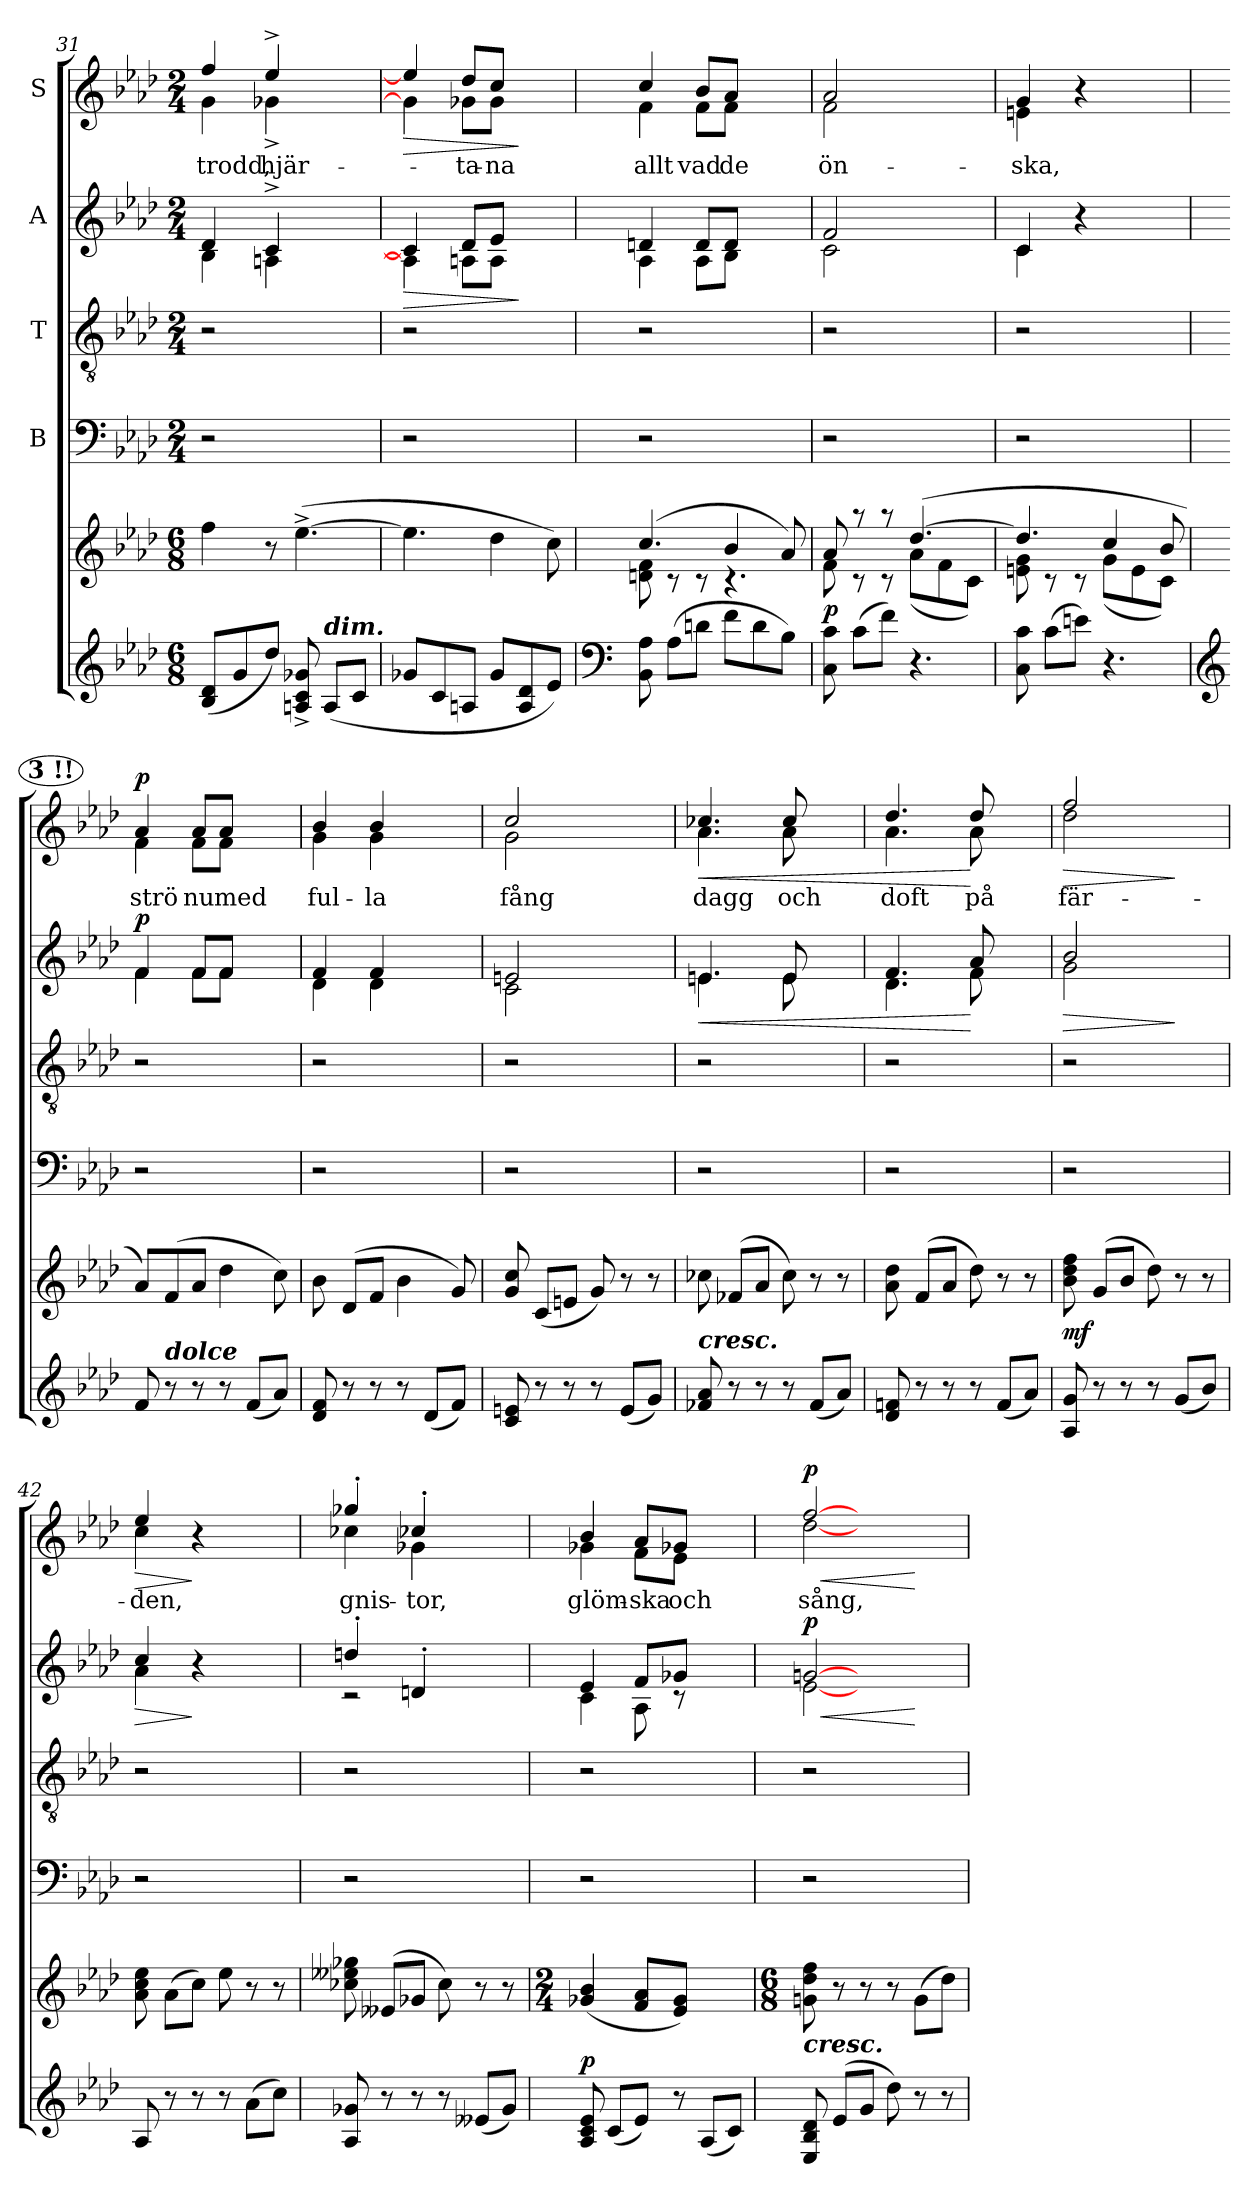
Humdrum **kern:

**kern	**dynam	**kern	**dynam	**kern	**kern	**kern	**dynam	**kern	**text	**dynam
*part6	*part6	*part5	*part5	*part4	*part3	*part2	*part2	*part1	*part1	*part1
*staff6	*staff6	*staff5	*staff5	*staff4	*staff3	*staff2	*staff2	*staff1	*staff1	*staff1
*	*	*	*	*I"B	*I"T	*I"A	*	*I"S	*	*
*clefG2	*	*clefG2	*	*clefF4	*clefGv2	*clefG2	*	*clefG2	*	*
*k[b-e-a-d-]	*	*k[b-e-a-d-]	*	*k[b-e-a-d-]	*k[b-e-a-d-]	*k[b-e-a-d-]	*	*k[b-e-a-d-]	*	*
*A-:	*	*A-:	*	*A-:	*A-:	*A-:	*	*A-:	*	*
*M6/8	*	*M6/8	*	*M2/4	*M2/4	*M2/4	*	*M2/4	*	*
=31	=31	=31	=31	=31	=31	=31	=31	=31	=31	=31
*	*	*	*	*	*	*^	*	*	*	*
!	!	!	!	!	!	!	!	!	!	!LO:LY:b	!
*	*	*	*	*	*	*	*	*	*^	*	*
(<8B-i/ 8d-i/L	.	4ff\	.	2r	2r	4d-i/	4B-i\	.	4ff/	4g\	trodd,	.
8g/	.	.	.	.	.	.	.	.	.	.	.	.
!	!	!	!	!	!	!	!	!	!	!	!LO:LY:b	!
8dd-/J)	.	8r	.	.	.	[>4c^>/	[<4An\	.	[>4ee-^>/	[<4g-X^<\	hjär-	.
8An/^< 8c/^< 8g-X/^<	.	(>[4.ee-^>\	.	.	.	.	.	.	.	.	.	.
!LO:TX:a:Bi:t=dim.	!	!	!	!	!	!	!	!	!	!	!	!
(<8A/L	.	.	.	4ryy	4ryy	4ryy	4ryy	.	4ryy	4ryy	.	.
8c/J	.	.	.	.	.	.	.	.	.	.	.	.
=32	=32	=32	=32	=32	=32	=32	=32	=32	=32	=32	=32	=32
!	!	!	!	!	!	!	!	!LO:HP:b	!	!	!	!LO:HP:b
8g-X/L	.	4.ee-\]	.	2r	2r	4c/]	4A\]	>	4ee-/]	4g-\]	.	>
8c/	.	.	.	.	.	.	.	.	.	.	.	.
!	!	!	!	!	!	!	!	!	!	!	!LO:LY:b	!
8An/J	.	.	.	.	.	8d-/L	8An\L	.	8dd-/L	8g-X\L	-ta-	.
!	!	!	!	!	!	!	!	!	!	!	!LO:LY:b	!
8g-/L	.	4dd-\	.	.	.	8e-/J	8A\J	.	8cc/J	8g-\J	-na	.
8A/ 8d-/	.	.	.	4ryy	4ryy	4ryy	4ryy	]	4ryy	4ryy	.	]
8e-/J)	.	8cc\)	.	.	.	.	.	.	.	.	.	.
=33	=33	=33	=33	=33	=33	=33	=33	=33	=33	=33	=33	=33
*clefF4	*	*	*	*	*	*	*	*	*	*	*	*
*	*	*^	*	*	*	*	*	*	*	*	*	*
!	!	!	!	!	!	!	!	!	!	!	!	!LO:LY:b	!
8BB-\ 8A-i\	.	(>4.cc/	8dn\ 8f\	.	2r	2r	4dn/	4A-i\	.	4cc/	4f\	allt	.
(>8A-\L	.	.	8rc	.	.	.	.	.	.	.	.	.	.
!	!	!	!	!	!	!	!	!	!	!	!	!LO:LY:b	!
8dn\J	.	.	8rc	.	.	.	8d/L	8A-\L	.	8b-/L	8f\L	vad	.
!	!	!	!	!	!	!	!	!	!	!	!	!LO:LY:b	!
8f\L	.	4b-/	4.rc	.	.	.	8d/J	8B-\J	.	8a-/J	8f\J	de	.
8d\	.	.	.	.	4ryy	4ryy	4ryy	4ryy	.	4ryy	4ryy	.	.
8B-\J)	.	8a-/)	.	.	.	.	.	.	.	.	.	.	.
=34	=34	=34	=34	=34	=34	=34	=34	=34	=34	=34	=34	=34	=34
!	!LO:DY:a	!	!	!	!	!	!	!	!	!	!	!LO:LY:b	!
8C\ 8c\	p	8a-/	8f\	.	2r	2r	2f/	2c\	.	2a-/	2f\	ön-	.
(>8c\L	.	8raa	8rc	.	.	.	.	.	.	.	.	.	.
8f\J)	.	8raa	8rc	.	.	.	.	.	.	.	.	.	.
4.r	.	(>[>4.dd-/	(<8a-\L	.	.	.	.	.	.	.	.	.	.
.	.	.	8f\	.	4ryy	4ryy	4ryy	4ryy	.	4ryy	4ryy	.	.
.	.	.	8c\J)	.	.	.	.	.	.	.	.	.	.
!!LO:LB:g=z	!!
=35	=35	=35	=35	=35	=35	=35	=35	=35	=35	=35	=35	=35	=35
!	!	!	!	!	!	!	!	!	!	!	!	!LO:LY:b	!
8C\ 8c\	.	4.dd-/]	8en\ 8g\	.	2r	2r	4c/	4c\	.	4g/	4en\	-ska,	.
(>8c\L	.	.	8rc	.	.	.	.	.	.	.	.	.	.
8en\J)	.	.	8rc	.	.	.	4r	4ryy	.	4r	4ryy	.	.
4.r	.	4cc/	(<8g\L	.	.	.	.	.	.	.	.	.	.
.	.	.	8e\	.	4ryy	4ryy	4ryy	4ryy	.	4ryy	4ryy	.	.
.	.	8b-/	8c\J)	.	.	.	.	.	.	.	.	.	.
*	*	*v	*v	*	*	*	*	*	*	*	*	*	*
!!LO:REH:place=s1:a:B:enc=circle:fs=9.9:t=3	!!
=36	=36	=36	=36	=36	=36	=36	=36	=36	=36	=36	=36	=36
*clefG2	*	*	*	*	*	*	*	*	*	*	*	*
*	*	*^	*	*	*	*	*	*	*	*	*	*
!	!	!	!	!	!	!	!	!	!LO:DY:a	!	!	!LO:LY:b	!LO:DY:a
*	*	*v	*v	*	*	*	*	*	*	*	*	*	*
8f/	.	8a-/L)	.	2r	2r	4f/	4f\	p	4a-/	4f\	strö	p
!LO:TX:a:Bi:t=dolce	!	!	!	!	!	!	!	!	!	!	!	!
8r	.	(>8f/	.	.	.	.	.	.	.	.	.	.
!	!	!	!	!	!	!	!	!	!	!	!LO:LY:b	!
8r	.	8a-/J	.	.	.	8f/L	8f\L	.	8a-/L	8f\L	nu	.
!	!	!	!	!	!	!	!	!	!	!	!LO:LY:b	!
8r	.	4dd-\	.	.	.	8f/J	8f\J	.	8a-/J	8f\J	med	.
(<8f/L	.	.	.	4ryy	4ryy	4ryy	4ryy	.	4ryy	4ryy	.	.
8a-/J)	.	8cc\)	.	.	.	.	.	.	.	.	.	.
=37	=37	=37	=37	=37	=37	=37	=37	=37	=37	=37	=37	=37
!	!	!	!	!	!	!	!	!	!	!	!LO:LY:b	!
8d-/ 8f/	.	8b-\	.	2r	2r	4f/	4d-\	.	4b-/	4g\	ful-	.
8r	.	(>8d-/L	.	.	.	.	.	.	.	.	.	.
!	!	!	!	!	!	!	!	!	!	!	!LO:LY:b	!
8r	.	8f/J	.	.	.	4f/	4d-\	.	4b-/	4g\	-la	.
8r	.	4b-\	.	.	.	.	.	.	.	.	.	.
(<8d-/L	.	.	.	4ryy	4ryy	4ryy	4ryy	.	4ryy	4ryy	.	.
8f/J)	.	8g/)	.	.	.	.	.	.	.	.	.	.
=38	=38	=38	=38	=38	=38	=38	=38	=38	=38	=38	=38	=38
!	!	!	!	!	!	!	!	!	!	!	!LO:LY:b	!
8c/ 8en/	.	8g/ 8cc/	.	2r	2r	2en/	2c\	.	2cc/	2g\	fång	.
8r	.	(<8c/L	.	.	.	.	.	.	.	.	.	.
8r	.	8en/J	.	.	.	.	.	.	.	.	.	.
8r	.	8g/)	.	.	.	.	.	.	.	.	.	.
(<8e/L	.	8r	.	4ryy	4ryy	4ryy	4ryy	.	4ryy	4ryy	.	.
8g/J)	.	8r	.	.	.	.	.	.	.	.	.	.
=39	=39	=39	=39	=39	=39	=39	=39	=39	=39	=39	=39	=39
!LO:TX:a:Bi:t=cresc.	!	!	!	!	!	!	!	!	!	!	!	!
!	!	!	!	!	!	!	!	!LO:HP:b	!	!	!LO:LY:b	!LO:HP:b
8f-X/ 8a-/	.	8cc-X\	.	2r	2r	4.en/	4.e\	<	4.cc-X/	4.a-\	dagg	<
8r	.	(>8f-X/L	.	.	.	.	.	.	.	.	.	.
8r	.	8a-/J	.	.	.	.	.	.	.	.	.	.
!	!	!	!	!	!	!	!	!	!	!	!LO:LY:b	!
8r	.	8cc-\)	.	.	.	8e/	8e\	.	8cc-/	8a-\	och	.
(<8f-/L	.	8r	.	4ryy	4ryy	4ryy	4ryy	.	4ryy	4ryy	.	.
8a-/J)	.	8r	.	.	.	.	.	.	.	.	.	.
=40	=40	=40	=40	=40	=40	=40	=40	=40	=40	=40	=40	=40
!	!	!	!	!	!	!	!	!	!	!	!LO:LY:b	!
8d-/ 8fni/	.	8a-\ 8dd-\	.	2r	2r	4.f/	4.d-\	.	4.dd-/	4.a-\	doft	.
8r	.	(>8f/L	.	.	.	.	.	.	.	.	.	.
8r	.	8a-/J	.	.	.	.	.	.	.	.	.	.
!	!	!	!	!	!	!	!	!	!	!	!LO:LY:b	!
8r	.	8dd-\)	.	.	.	8a-/	8f\	[	8dd-/	8a-\	på	[
(<8f/L	.	8r	.	4ryy	4ryy	4ryy	4ryy	.	4ryy	4ryy	.	.
8a-/J)	.	8r	.	.	.	.	.	.	.	.	.	.
=41	=41	=41	=41	=41	=41	=41	=41	=41	=41	=41	=41	=41
!	!	!	!LO:DY:b	!	!	!	!	!LO:HP:b	!	!	!LO:LY:b	!LO:HP:b
8A-/ 8g/	.	8b-\ 8dd-\ 8ff\	mf	2r	2r	2b-/	2g\	>	2ff/	2dd-\	fär-	>
8r	.	(>8g/L	.	.	.	.	.	.	.	.	.	.
8r	.	8b-/J	.	.	.	.	.	.	.	.	.	.
8r	.	8dd-\)	.	.	.	.	.	.	.	.	.	.
(<8g/L	.	8r	.	4ryy	4ryy	4ryy	4ryy	]	4ryy	4ryy	.	]
8b-/J)	.	8r	.	.	.	.	.	.	.	.	.	.
!!LO:PB:g=z	!!
=42	=42	=42	=42	=42	=42	=42	=42	=42	=42	=42	=42	=42
!	!	!	!	!	!	!	!	!LO:HP:b	!	!	!LO:LY:b	!LO:HP:b
8A-/	.	8a-\ 8cc\ 8ee-\	.	2r	2r	4cc/	4a-\	>	4ee-/	4cc\	-den,	>
8r	.	(>8a-\L	.	.	.	.	.	.	.	.	.	.
8r	.	8cc\J)	.	.	.	4r	4ryy	]	4r	4ryy	.	]
8r	.	8ee-\	.	.	.	.	.	.	.	.	.	.
(>8a-\L	.	8r	.	4ryy	4ryy	4ryy	4ryy	.	4ryy	4ryy	.	.
8cc\J)	.	8r	.	.	.	.	.	.	.	.	.	.
=43	=43	=43	=43	=43	=43	=43	=43	=43	=43	=43	=43	=43
!	!	!	!	!	!	!	!	!	!	!	!LO:LY:b	!
8A-/ 8g-X/	.	8cc-X\ 8ee--X\ 8gg-X\	.	2r	2r	4ddn'>/	2rc	.	4gg-X'>/	4cc-X\	gnis-	.
8r	.	(>8e--X/L	.	.	.	.	.	.	.	.	.	.
!	!	!	!	!	!	!	!	!	!	!	!LO:LY:b	!
8r	.	8g-X/J	.	.	.	4dn'>/	.	.	4cc-X'>/	4g-X\	-tor,	.
8r	.	8cc-\)	.	.	.	.	.	.	.	.	.	.
(<8e--X/L	.	8r	.	4ryy	4ryy	4ryy	4ryy	.	4ryy	4ryy	.	.
8g-/J)	.	8r	.	.	.	.	.	.	.	.	.	.
=44	=44	=44	=44	=44	=44	=44	=44	=44	=44	=44	=44	=44
*	*	*M2/4	*	*	*	*	*	*	*	*	*	*
!	!LO:DY:a	!	!	!	!	!	!	!	!	!	!LO:LY:b	!
8A-/ 8c/ 8e-i/	p	(<4g-X/ 4b-/	.	2r	2r	4e-/	4c\	.	4b-/	4g-X\	glöm-	.
(<8c/L	.	.	.	.	.	.	.	.	.	.	.	.
!	!	!	!	!	!	!	!	!	!	!	!LO:LY:b	!
8e-/J)	.	8f/ 8a-/L	.	.	.	8f/L	8A-\	.	8a-/L	8f\L	-ska	.
!	!	!	!	!	!	!	!	!	!	!	!LO:LY:b	!
8r	.	8e-/ 8g-/J)	.	.	.	8g-X/J	8rc	.	8g-X/J	8e-\J	och	.
(<8A-/L	.	4ryy	.	4ryy	4ryy	4ryy	4ryy	.	4ryy	4ryy	.	.
8c/J)	.	.	.	.	.	.	.	.	.	.	.	.
=45	=45	=45	=45	=45	=45	=45	=45	=45	=45	=45	=45	=45
*	*	*M6/8	*	*	*	*	*	*	*	*	*	*
!LO:TX:a:Bi:t=cresc.	!	!	!	!	!	!	!	!	!	!	!	!
!	!	!	!	!	!	!	!	!LO:HP:b	!	!	!LO:LY:b	!LO:HP:b
!	!	!	!	!	!	!	!	!LO:DY:n=1:a	!	!	!	!LO:DY:n=1:a
8E-/ 8B-/ 8d-/	.	8gni\ 8dd-\ 8ff\	.	2r	2r	[>2gni/	[<2e-\	< p	[>2ff/	[<2dd-\	sång,	< p
(>8e-/L	.	8r	.	.	.	.	.	.	.	.	.	.
8g/J	.	8r	.	.	.	.	.	.	.	.	.	.
8dd-\)	.	8r	.	.	.	.	.	.	.	.	.	.
8r	.	(>8g\L	.	4ryy	4ryy	4ryy	4ryy	[	4ryy	4ryy	.	[
8r	.	8dd-\J)	.	.	.	.	.	.	.	.	.	.
*	*	*	*	*	*	*v	*v	*	*	*	*	*
*	*	*	*	*	*	*	*	*v	*v	*	*
=	=	=	=	=	=	=	=	=	=	=
*-	*-	*-	*-	*-	*-	*-	*-	*-	*-	*-
